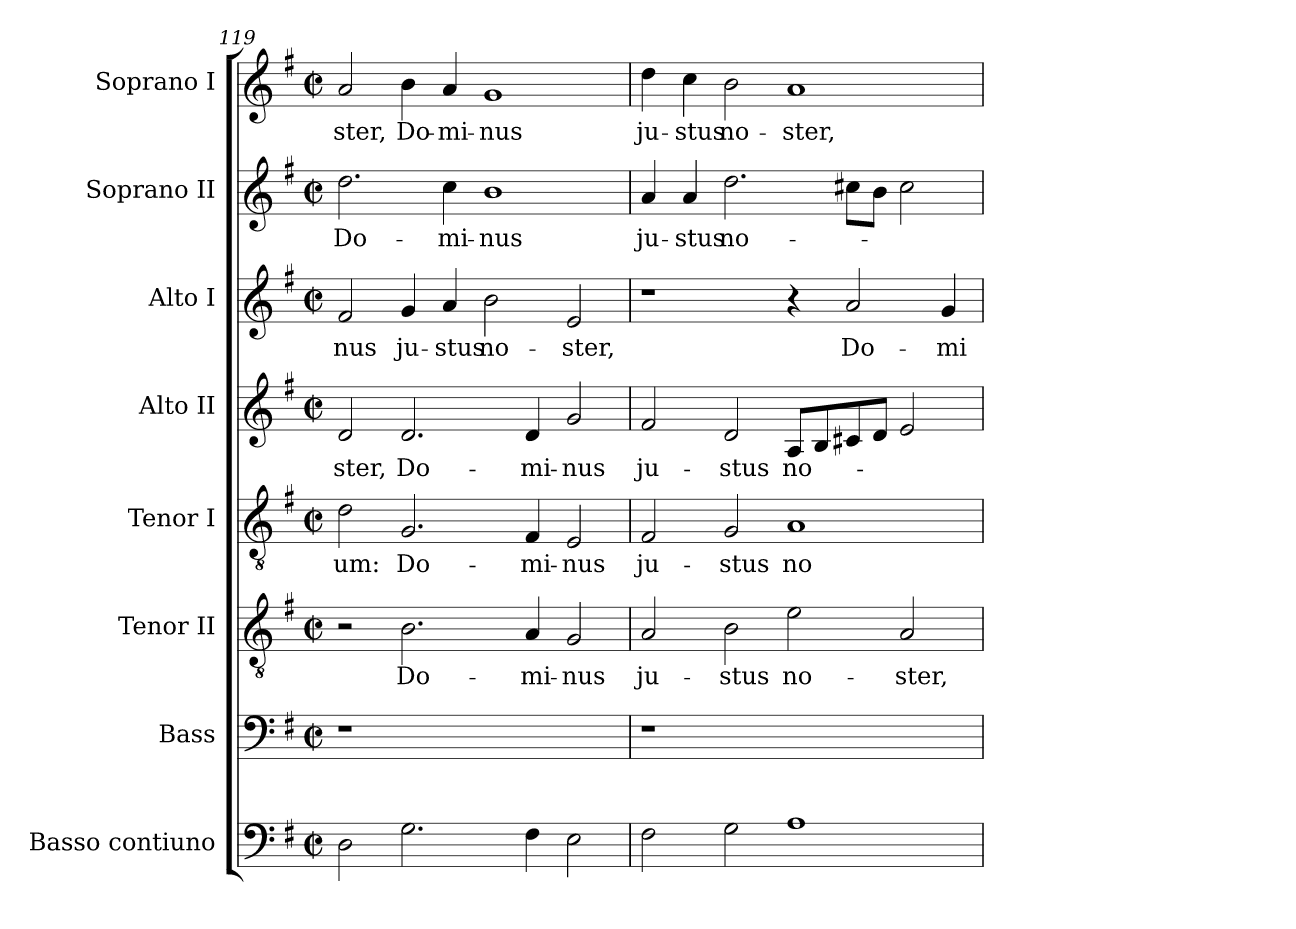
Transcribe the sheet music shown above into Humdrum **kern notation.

**kern	**kern	**kern	**text	**kern	**text	**kern	**text	**kern	**text	**kern	**text	**kern	**text
*part8	*part7	*part6	*part6	*part5	*part5	*part4	*part4	*part3	*part3	*part2	*part2	*part1	*part1
*staff8	*staff7	*staff6	*staff6	*staff5	*staff5	*staff4	*staff4	*staff3	*staff3	*staff2	*staff2	*staff1	*staff1
*I"Basso contiuno	*I"Bass	*I"Tenor II	*	*I"Tenor I	*	*I"Alto II	*	*I"Alto I	*	*I"Soprano II	*	*I"Soprano I	*
*	*I'B	*	*	*I'T	*	*	*	*I'A	*	*	*	*	*
*clefF4	*clefF4	*clefGv2	*	*clefGv2	*	*clefG2	*	*clefG2	*	*clefG2	*	*clefG2	*
*k[f#]	*k[f#]	*k[f#]	*	*k[f#]	*	*k[f#]	*	*k[f#]	*	*k[f#]	*	*k[f#]	*
*G:	*G:	*G:	*	*G:	*	*G:	*	*G:	*	*G:	*	*G:	*
*M2/2	*M2/2	*M2/2	*	*M2/2	*	*M2/2	*	*M2/2	*	*M2/2	*	*M2/2	*
*met(c|)	*met(c|)	*met(c|)	*	*met(c|)	*	*met(c|)	*	*met(c|)	*	*met(c|)	*	*met(c|)	*
=119	=119	=119	=119	=119	=119	=119	=119	=119	=119	=119	=119	=119	=119
!	!LO:N:vis=1	!	!	!	!	!	!	!	!	!	!	!	!
!	!	!	!	!	!LO:LY:b:color=#000000	!	!	!	!	!	!	!	!
!	!	!	!	!	!	!	!LO:LY:b:color=#000000	!	!	!	!	!	!
!	!	!	!	!	!	!	!	!	!LO:LY:b:color=#000000	!	!	!	!
!	!	!	!	!	!	!	!	!	!	!	!LO:LY:b:color=#000000	!	!
!	!	!	!	!	!	!	!	!	!	!	!	!	!LO:LY:b:color=#000000
2Di\	1r	2r	.	2di\	-um:	2di/	-ster,	2f#i/	-nus	2.ddi\	Do-	2ai/	-ster,
!	!	!	!LO:LY:b:color=#000000	!	!	!	!	!	!	!	!	!	!
!	!	!	!	!	!LO:LY:b:color=#000000	!	!	!	!	!	!	!	!
!	!	!	!	!	!	!	!LO:LY:b:color=#000000	!	!	!	!	!	!
!	!	!	!	!	!	!	!	!	!LO:LY:b:color=#000000	!	!	!	!
!	!	!	!	!	!	!	!	!	!	!	!	!	!LO:LY:b:color=#000000
2.Gi\	.	2.Bi\	Do-	2.Gi/	Do-	2.di/	Do-	4gi/	ju-	.	.	4bi\	Do-
!	!	!	!	!	!	!	!	!	!LO:LY:b:color=#000000	!	!	!	!
!	!	!	!	!	!	!	!	!	!	!	!LO:LY:b:color=#000000	!	!
!	!	!	!	!	!	!	!	!	!	!	!	!	!LO:LY:b:color=#000000
.	.	.	.	.	.	.	.	4ai/	-stus	4cci\	-mi-	4ai/	-mi-
!	!	!	!	!	!	!	!	!	!LO:LY:b:color=#000000	!	!	!	!
!	!	!	!	!	!	!	!	!	!	!	!LO:LY:b:color=#000000	!	!
!	!	!	!	!	!	!	!	!	!	!	!	!	!LO:LY:b:color=#000000
.	1ryy	.	.	.	.	.	.	2bi\	no-	1bi	-nus	1gi	-nus
!	!	!	!LO:LY:b:color=#000000	!	!	!	!	!	!	!	!	!	!
!	!	!	!	!	!LO:LY:b:color=#000000	!	!	!	!	!	!	!	!
!	!	!	!	!	!	!	!LO:LY:b:color=#000000	!	!	!	!	!	!
4F#i\	.	4Ai/	-mi-	4F#i/	-mi-	4di/	-mi-	.	.	.	.	.	.
!	!	!	!LO:LY:b:color=#000000	!	!	!	!	!	!	!	!	!	!
!	!	!	!	!	!LO:LY:b:color=#000000	!	!	!	!	!	!	!	!
!	!	!	!	!	!	!	!LO:LY:b:color=#000000	!	!	!	!	!	!
!	!	!	!	!	!	!	!	!	!LO:LY:b:color=#000000	!	!	!	!
2Ei\	.	2Gi/	-nus	2Ei/	-nus	2gi/	-nus	2ei/	-ster,	.	.	.	.
=120	=120	=120	=120	=120	=120	=120	=120	=120	=120	=120	=120	=120	=120
!	!LO:N:vis=1	!	!	!	!	!	!	!	!	!	!	!	!
!	!	!	!LO:LY:b:color=#000000	!	!	!	!	!	!	!	!	!	!
!	!	!	!	!	!LO:LY:b:color=#000000	!	!	!	!	!	!	!	!
!	!	!	!	!	!	!	!LO:LY:b:color=#000000	!	!	!	!	!	!
!	!	!	!	!	!	!	!	!	!	!	!LO:LY:b:color=#000000	!	!
!	!	!	!	!	!	!	!	!	!	!	!	!	!LO:LY:b:color=#000000
2F#i\	1r	2Ai/	ju-	2F#i/	ju-	2f#i/	ju-	1r	.	4ai/	ju-	4ddi\	ju-
!	!	!	!	!	!	!	!	!	!	!	!LO:LY:b:color=#000000	!	!
!	!	!	!	!	!	!	!	!	!	!	!	!	!LO:LY:b:color=#000000
.	.	.	.	.	.	.	.	.	.	4ai/	-stus	4cci\	-stus
!	!	!	!LO:LY:b:color=#000000	!	!	!	!	!	!	!	!	!	!
!	!	!	!	!	!LO:LY:b:color=#000000	!	!	!	!	!	!	!	!
!	!	!	!	!	!	!	!LO:LY:b:color=#000000	!	!	!	!	!	!
!	!	!	!	!	!	!	!	!	!	!	!LO:LY:b:color=#000000	!	!
!	!	!	!	!	!	!	!	!	!	!	!	!	!LO:LY:b:color=#000000
2Gi\	.	2Bi\	-stus	2Gi/	-stus	2di/	-stus	.	.	2.ddi\	no-	2bi\	no-
!	!	!	!LO:LY:b:color=#000000	!	!	!	!	!	!	!	!	!	!
!	!	!	!	!	!LO:LY:b:color=#000000	!	!	!	!	!	!	!	!
!	!	!	!	!	!	!	!LO:LY:b:color=#000000	!	!	!	!	!	!
!	!	!	!	!	!	!	!	!	!	!	!	!	!LO:LY:b:color=#000000
1Ai	1ryy	2ei\	no-	1Ai	no-	8Ai/L	no-	4r	.	.	.	1ai	-ster,
.	.	.	.	.	.	8Bi/	.	.	.	.	.	.	.
!	!	!	!	!	!	!	!	!	!LO:LY:b:color=#000000	!	!	!	!
.	.	.	.	.	.	8c#Xi/	.	2ai/	Do-	8cc#Xi\L	.	.	.
.	.	.	.	.	.	8di/J	.	.	.	8bi\J	.	.	.
!	!	!	!LO:LY:b:color=#000000	!	!	!	!	!	!	!	!	!	!
.	.	2Ai/	-ster,	.	.	2ei/	.	.	.	2cc#i\	.	.	.
!	!	!	!	!	!	!	!	!	!LO:LY:b:color=#000000	!	!	!	!
.	.	.	.	.	.	.	.	4gi/	-mi-	.	.	.	.
=	=	=	=	=	=	=	=	=	=	=	=	=	=
*-	*-	*-	*-	*-	*-	*-	*-	*-	*-	*-	*-	*-	*-
